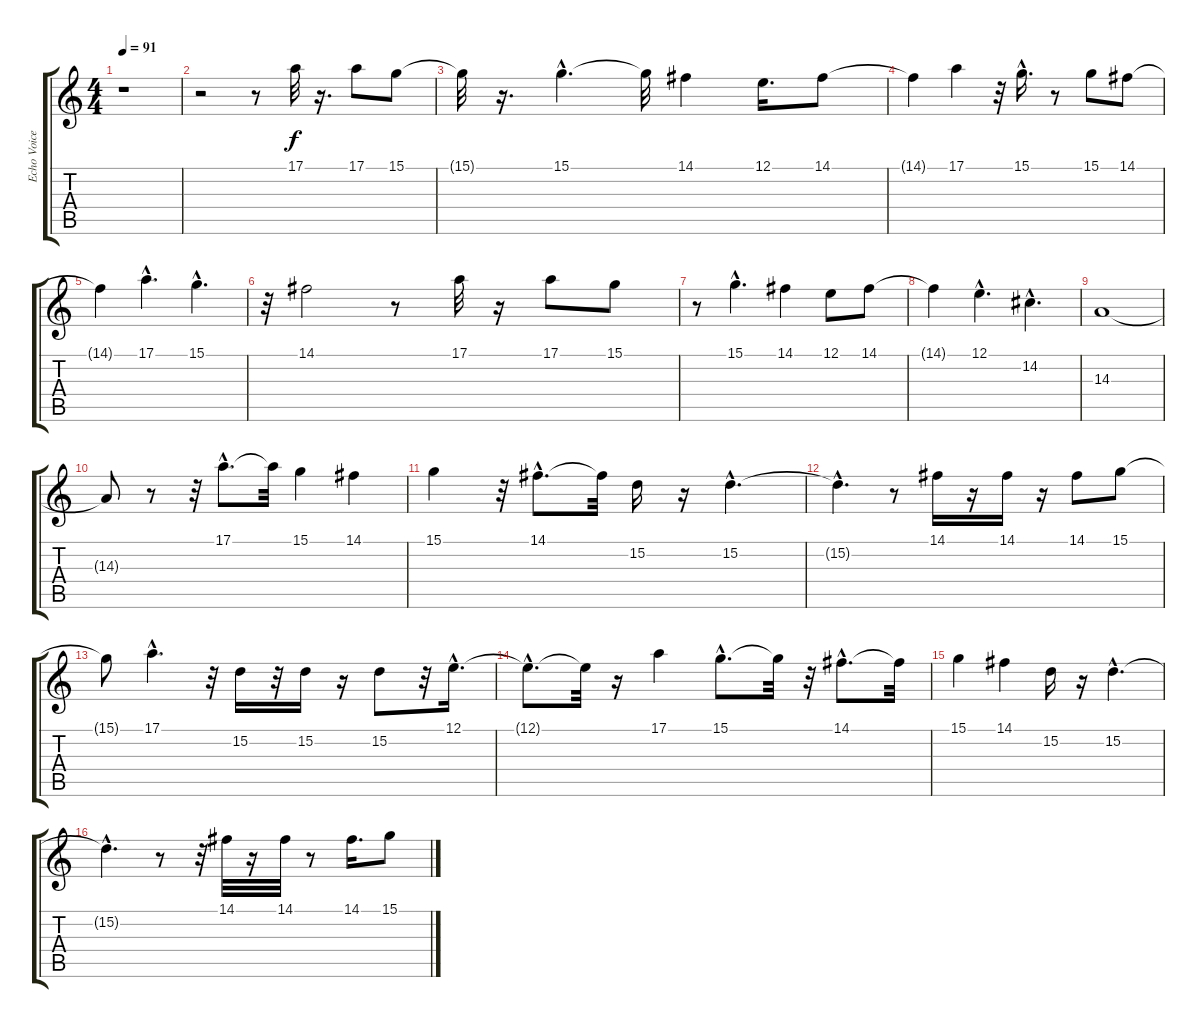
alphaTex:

\track ("Echo Voice" "Echo Voice") {instrument flute}
\staff {score tabs}
\tuning (E4 B3 G3 D3 A2 E2) {hide}
\ts (4 4)
\tempo 91
\clef g2
\ks c
r.1{dy f} |
r.2 r.8 17.1.32 r.16{d} 17.1.8 15.1.8 |
15.1{t}.32 r.16{d} 15.1{hac}.4{d} 15.1{t}.32 14.1.4 12.1.16{d} 14.1.8 |
14.1{t}.4 17.1.4 r.32 15.1{hac}.16{d} r.8 15.1.8 14.1.8 |
14.1{t}.4 17.1{hac}.4{d} 15.1{hac}.4{d} |
r.32 14.1.2 r.8 17.1.32 r.16 17.1.8 15.1.8 |
r.8 15.1{hac}.4{d} 14.1.4 12.1.8 14.1.8 |
14.1{t}.4 12.1{hac}.4{d} 14.2{hac}.4{d} |
14.3.1 |
14.3{t}.8 r.8 r.32 17.1{hac}.8{d} 17.1{t}.32 15.1.4 14.1.4 |
15.1.4 r.32 14.1{hac}.8{d} 14.1{t}.32 15.2.16 r.16 15.2{hac}.4{d} |
15.2{hac t}.4{d} r.8 14.1.16 r.16 14.1.16 r.16 14.1.8 15.1.8 |
15.1{t}.8 17.1{hac}.4{d} r.32 15.2.16 r.32 15.2.16 r.16 15.2.8 r.32 12.1{hac}.16{d} |
12.1{hac t}.8{d} 12.1{t}.32 r.16 17.1.4 15.1{hac}.8{d} 15.1{t}.32 r.32 14.1{hac}.8{d} 14.1{t}.32 |
15.1.4 14.1.4 15.2.16 r.16 15.2{hac}.4{d} |
15.2{hac t}.4{d} r.8 r.32 14.1.32 r.16 14.1.32 r.8 14.1.16{d} 15.1.8
